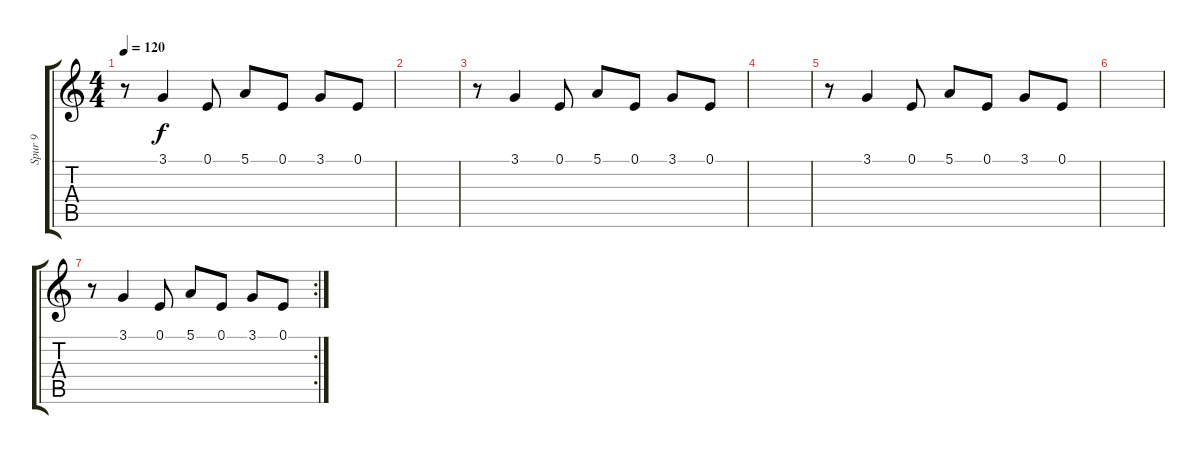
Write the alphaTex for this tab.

\track ("Spur 9" "Spur 9") {instrument choiraahs}
\staff {score tabs}
\tuning (E4 B3 G3 D3 A2 E2) {hide}
\ts (4 4)
\tempo 120
\clef g2
\ks c
r.8{dy f} 3.1.4 0.1.8 5.1.8 0.1.8 3.1.8 0.1.8 |
|
r.8 3.1.4 0.1.8 5.1.8 0.1.8 3.1.8 0.1.8 |
|
r.8 3.1.4 0.1.8 5.1.8 0.1.8 3.1.8 0.1.8 |
|
\rc 2
r.8 3.1.4 0.1.8 5.1.8 0.1.8 3.1.8 0.1.8
